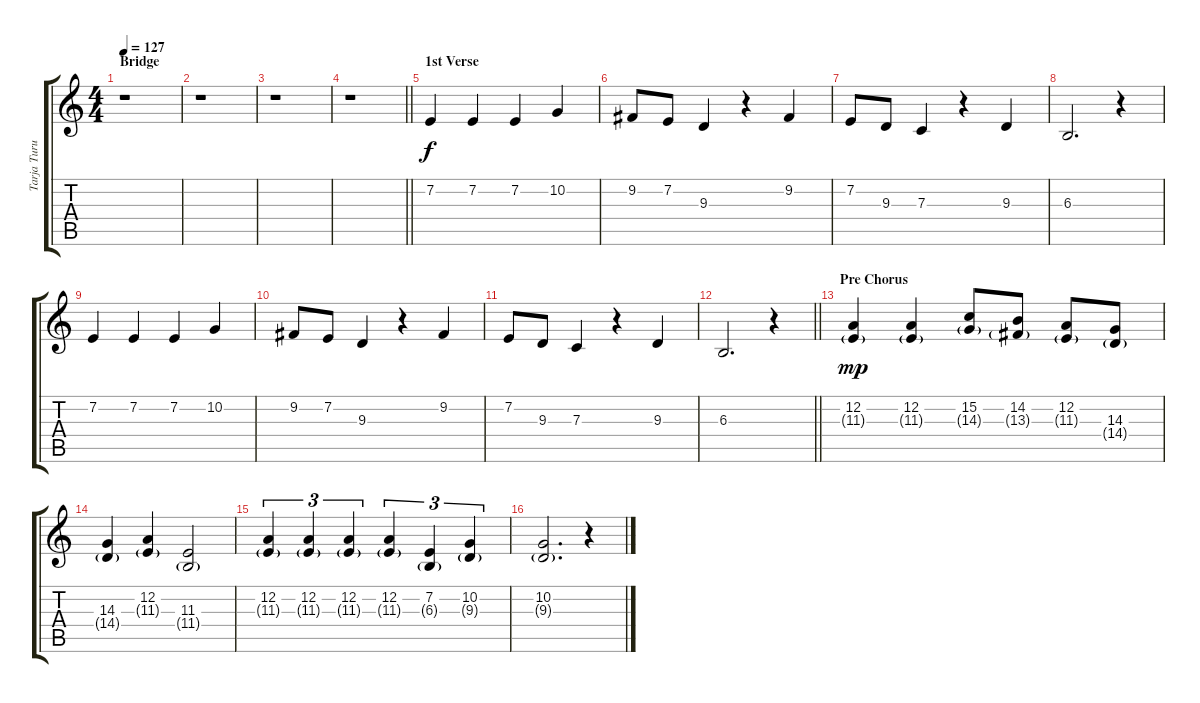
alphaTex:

\track ("Tarja Turunen" "Tarja Turu") {instrument choiraahs}
\staff {score tabs}
\tuning (D4 A3 F3 C3 G2 D2) {hide}
\ts (4 4)
\section ("" "Bridge")
\tempo 127
\clef g2
\ks c
r.1{dy mf} |
r.1 |
r.1 |
\barLineRight lightlight
r.1 |
\section ("" "1st Verse")
7.2.4{dy f instrument voiceoohs} 7.2.4 7.2.4 10.2.4 |
9.2.8 7.2.8 9.3.4 r.4 9.2.4 |
7.2.8 9.3.8 7.3.4 r.4 9.3.4 |
6.3.2{d} r.4 |
7.2.4 7.2.4 7.2.4 10.2.4 |
9.2.8 7.2.8 9.3.4 r.4 9.2.4 |
7.2.8 9.3.8 7.3.4 r.4 9.3.4 |
\barLineRight lightlight
6.3.2{d} r.4 |
\section ("" "Pre Chorus")
(12.2 11.3{g}).4{dy mp} (12.2 11.3{g}).4 (15.2 14.3{g}).8 (14.2 13.3{g}).8 (12.2 11.3{g}).8 (14.3 14.4{g}).8 |
(14.3 14.4{g}).4 (12.2 11.3{g}).4 (11.3 11.4{g}).2 |
(12.2 11.3{g}).4{tu (3 2)} (12.2 11.3{g}).4{tu (3 2)} (12.2 11.3{g}).4{tu (3 2)} (12.2 11.3{g}).4{tu (3 2)} (7.2 6.3{g}).4{tu (3 2)} (10.2 9.3{g}).4{tu (3 2)} |
(10.2 9.3{g}).2{d} r.4
